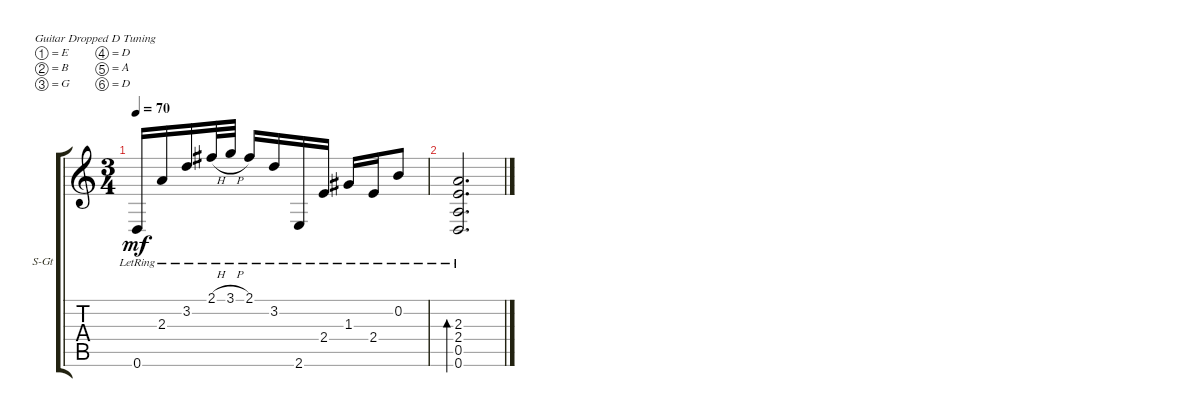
\defaultSystemsLayout 4
\bracketExtendMode groupsimilarinstruments
\firstSystemTrackNameOrientation horizontal
\otherSystemsTrackNameOrientation horizontal
\track ("Rythm Guitar" "S-Gt") {instrument acousticguitarnylon}
\staff {score tabs}
\tuning (E4 B3 G3 D3 A2 D2)
\ts (3 4)
\tempo 70
\clef g2
\ks c
0.6{lr}.16{dy mf} 2.3{lr}.16 3.2{lr}.16 2.1{h lr}.32 3.1{h lr}.32 2.1{lr}.16 3.2{lr}.16 2.6{lr}.16 2.4{lr}.16 1.3{lr}.16 2.4{lr}.16 0.2{lr}.8 |
(0.5{lr} 2.4{lr} 2.3{lr} 0.6{lr}).2{d bd 234}
